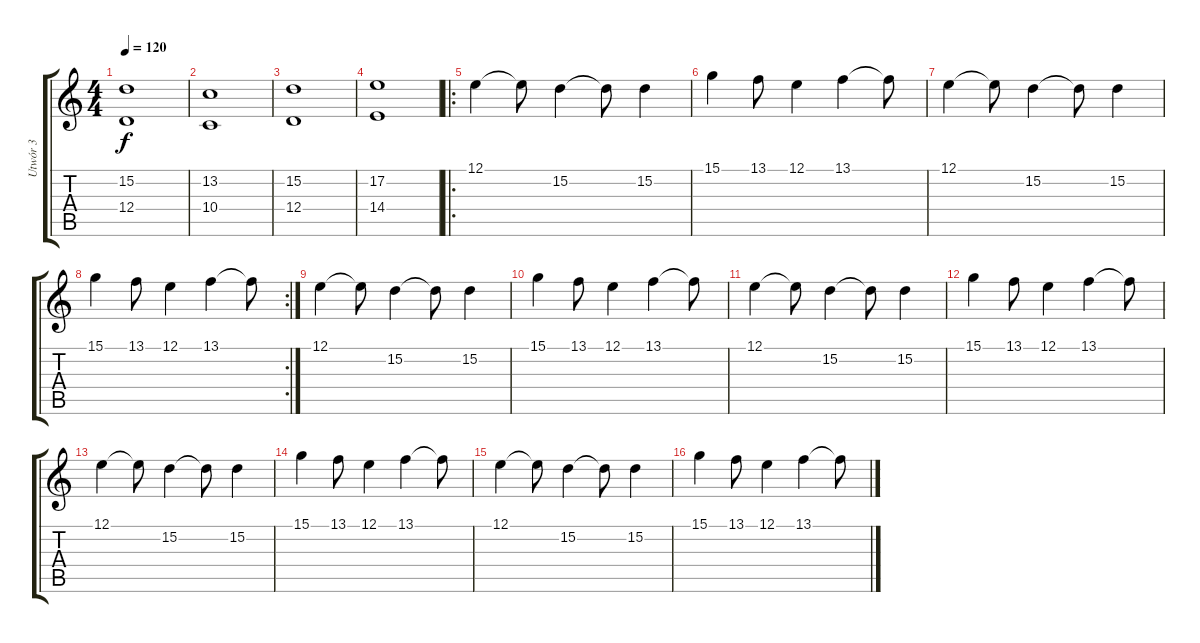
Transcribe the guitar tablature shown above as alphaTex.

\track ("Utwór 3" "Utwór 3") {instrument stringensemble1}
\staff {score tabs}
\tuning (E4 B3 G3 D3 A2 E2) {hide}
\ts (4 4)
\tempo 120
\clef g2
\ks c
(15.2 12.4).1{dy f} |
(13.2 10.4).1 |
(15.2 12.4).1 |
(17.2 14.4).1 |
\ro
12.1.4 12.1{t}.8 15.2.4 15.2{t}.8 15.2.4 |
15.1.4 13.1.8 12.1.4 13.1.4 13.1{t}.8 |
12.1.4 12.1{t}.8 15.2.4 15.2{t}.8 15.2.4 |
\rc 2
15.1.4 13.1.8 12.1.4 13.1.4 13.1{t}.8 |
12.1.4 12.1{t}.8 15.2.4 15.2{t}.8 15.2.4 |
15.1.4 13.1.8 12.1.4 13.1.4 13.1{t}.8 |
12.1.4 12.1{t}.8 15.2.4 15.2{t}.8 15.2.4 |
15.1.4 13.1.8 12.1.4 13.1.4 13.1{t}.8 |
12.1.4 12.1{t}.8 15.2.4 15.2{t}.8 15.2.4 |
15.1.4 13.1.8 12.1.4 13.1.4 13.1{t}.8 |
12.1.4 12.1{t}.8 15.2.4 15.2{t}.8 15.2.4 |
15.1.4 13.1.8 12.1.4 13.1.4 13.1{t}.8
